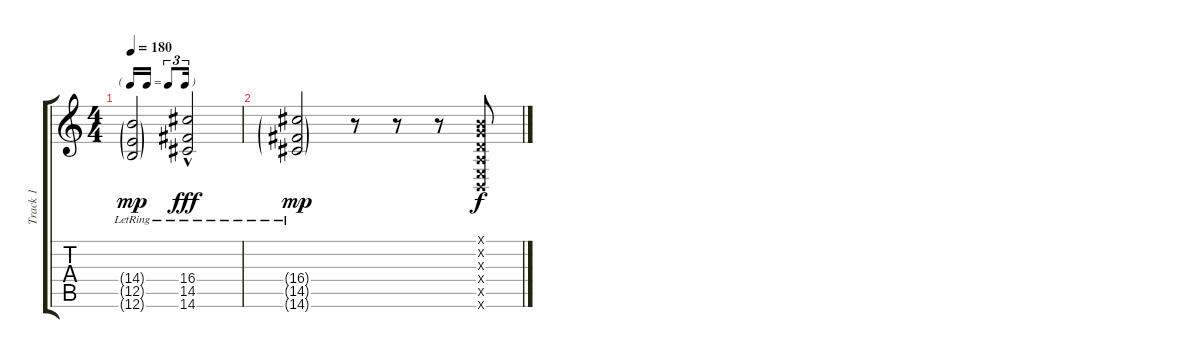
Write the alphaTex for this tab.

\track ("Track 1" "Track 1") {instrument distortionguitar}
\staff {score tabs}
\tuning (B3 G3 D3 A2 E2 B1) {hide}
\ts (4 4)
\tf triplet16th
\tempo 180
\clef g2
\ks c
(14.4{g lr} 12.5{g} 12.6{g}).2{dy mp} (16.4{hac lr} 14.5{hac lr} 14.6{hac lr}).2{dy fff} |
(16.4{g lr} 14.5{g lr} 14.6{g lr}).2{dy mp} r.8 r.8 r.8 (0.1{x} 0.2{x} 0.3{x} 0.4{x} 0.5{x} 0.6{x}).8{dy f}
